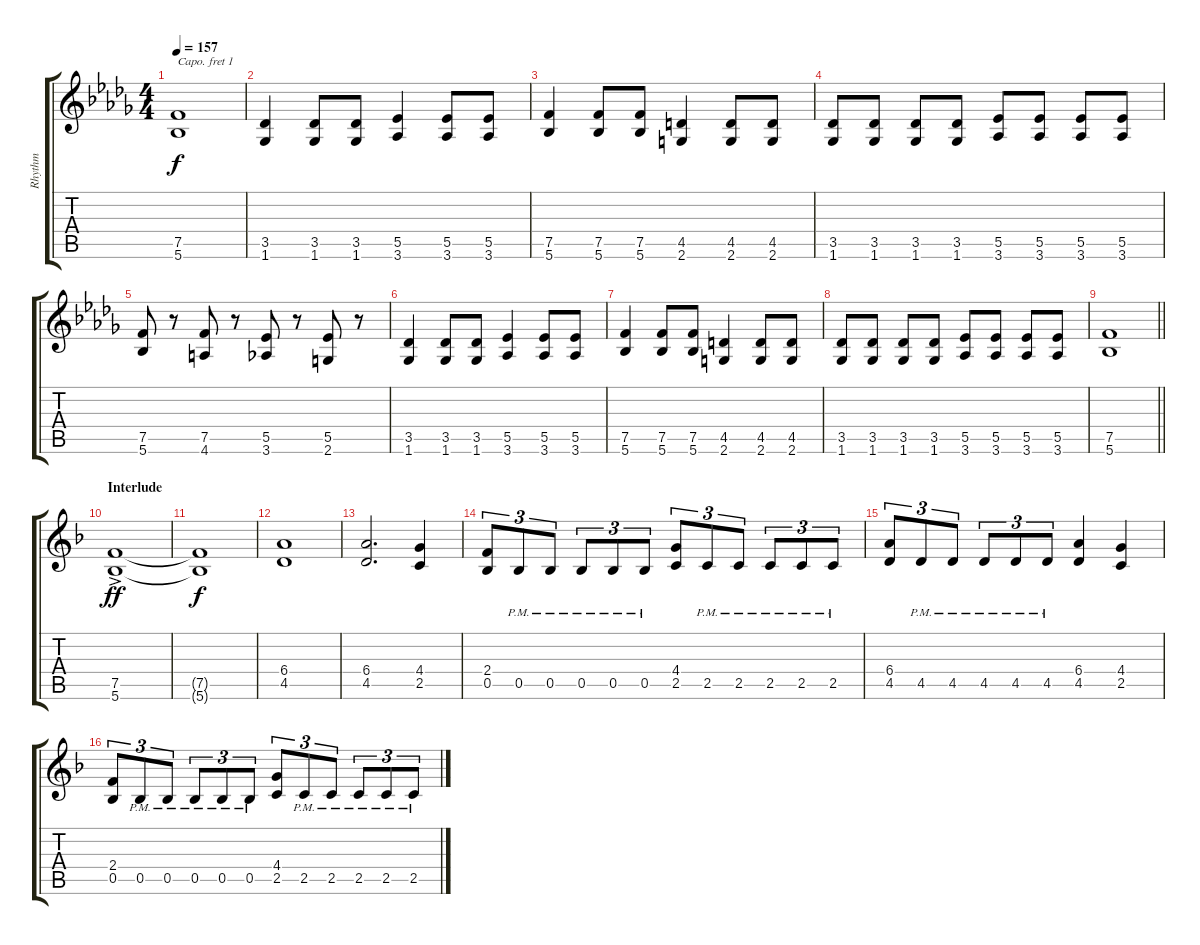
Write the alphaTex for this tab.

\track ("Rhythm" "Rhythm") {instrument overdrivenguitar}
\staff {score tabs}
\capo 1
\tuning (E4 B3 G3 D3 A2 E2) {hide}
\ts (4 4)
\tempo 157
\clef g2
\ks db
(7.5 5.6).1{dy f} |
(3.5 1.6).4 (3.5 1.6).8 (3.5 1.6).8 (5.5 3.6).4 (5.5 3.6).8 (5.5 3.6).8 |
(7.5 5.6).4 (7.5 5.6).8 (7.5 5.6).8 (4.5 2.6).4 (4.5 2.6).8 (4.5 2.6).8 |
(3.5 1.6).8 (3.5 1.6).8 (3.5 1.6).8 (3.5 1.6).8 (5.5 3.6).8 (5.5 3.6).8 (5.5 3.6).8 (5.5 3.6).8 |
(7.5 5.6).8 r.8 (7.5 4.6).8 r.8 (5.5 3.6).8 r.8 (5.5 2.6).8 r.8 |
(3.5 1.6).4 (3.5 1.6).8 (3.5 1.6).8 (5.5 3.6).4 (5.5 3.6).8 (5.5 3.6).8 |
(7.5 5.6).4 (7.5 5.6).8 (7.5 5.6).8 (4.5 2.6).4 (4.5 2.6).8 (4.5 2.6).8 |
(3.5 1.6).8 (3.5 1.6).8 (3.5 1.6).8 (3.5 1.6).8 (5.5 3.6).8 (5.5 3.6).8 (5.5 3.6).8 (5.5 3.6).8 |
\barLineRight lightlight
(7.5 5.6).1 |
\section ("" "Interlude")
\ks f
(7.5{ac} 5.6{ac}).1{dy ff} |
(7.5{t} 5.6{t}).1{dy f} |
(6.4 4.5).1 |
(6.4 4.5).2{d} (4.4 2.5).4 |
(2.4 0.5).8{tu (3 2)} 0.5{pm}.8{tu (3 2)} 0.5{pm}.8{tu (3 2)} 0.5{pm}.8{tu (3 2)} 0.5{pm}.8{tu (3 2)} 0.5{pm}.8{tu (3 2)} (4.4 2.5).8{tu (3 2)} 2.5{pm}.8{tu (3 2)} 2.5{pm}.8{tu (3 2)} 2.5{pm}.8{tu (3 2)} 2.5{pm}.8{tu (3 2)} 2.5{pm}.8{tu (3 2)} |
(6.4 4.5).8{tu (3 2)} 4.5{pm}.8{tu (3 2)} 4.5{pm}.8{tu (3 2)} 4.5{pm}.8{tu (3 2)} 4.5{pm}.8{tu (3 2)} 4.5{pm}.8{tu (3 2)} (6.4 4.5).4 (4.4 2.5).4 |
(2.4 0.5).8{tu (3 2)} 0.5{pm}.8{tu (3 2)} 0.5{pm}.8{tu (3 2)} 0.5{pm}.8{tu (3 2)} 0.5{pm}.8{tu (3 2)} 0.5{pm}.8{tu (3 2)} (4.4 2.5).8{tu (3 2)} 2.5{pm}.8{tu (3 2)} 2.5{pm}.8{tu (3 2)} 2.5{pm}.8{tu (3 2)} 2.5{pm}.8{tu (3 2)} 2.5{pm}.8{tu (3 2)}
